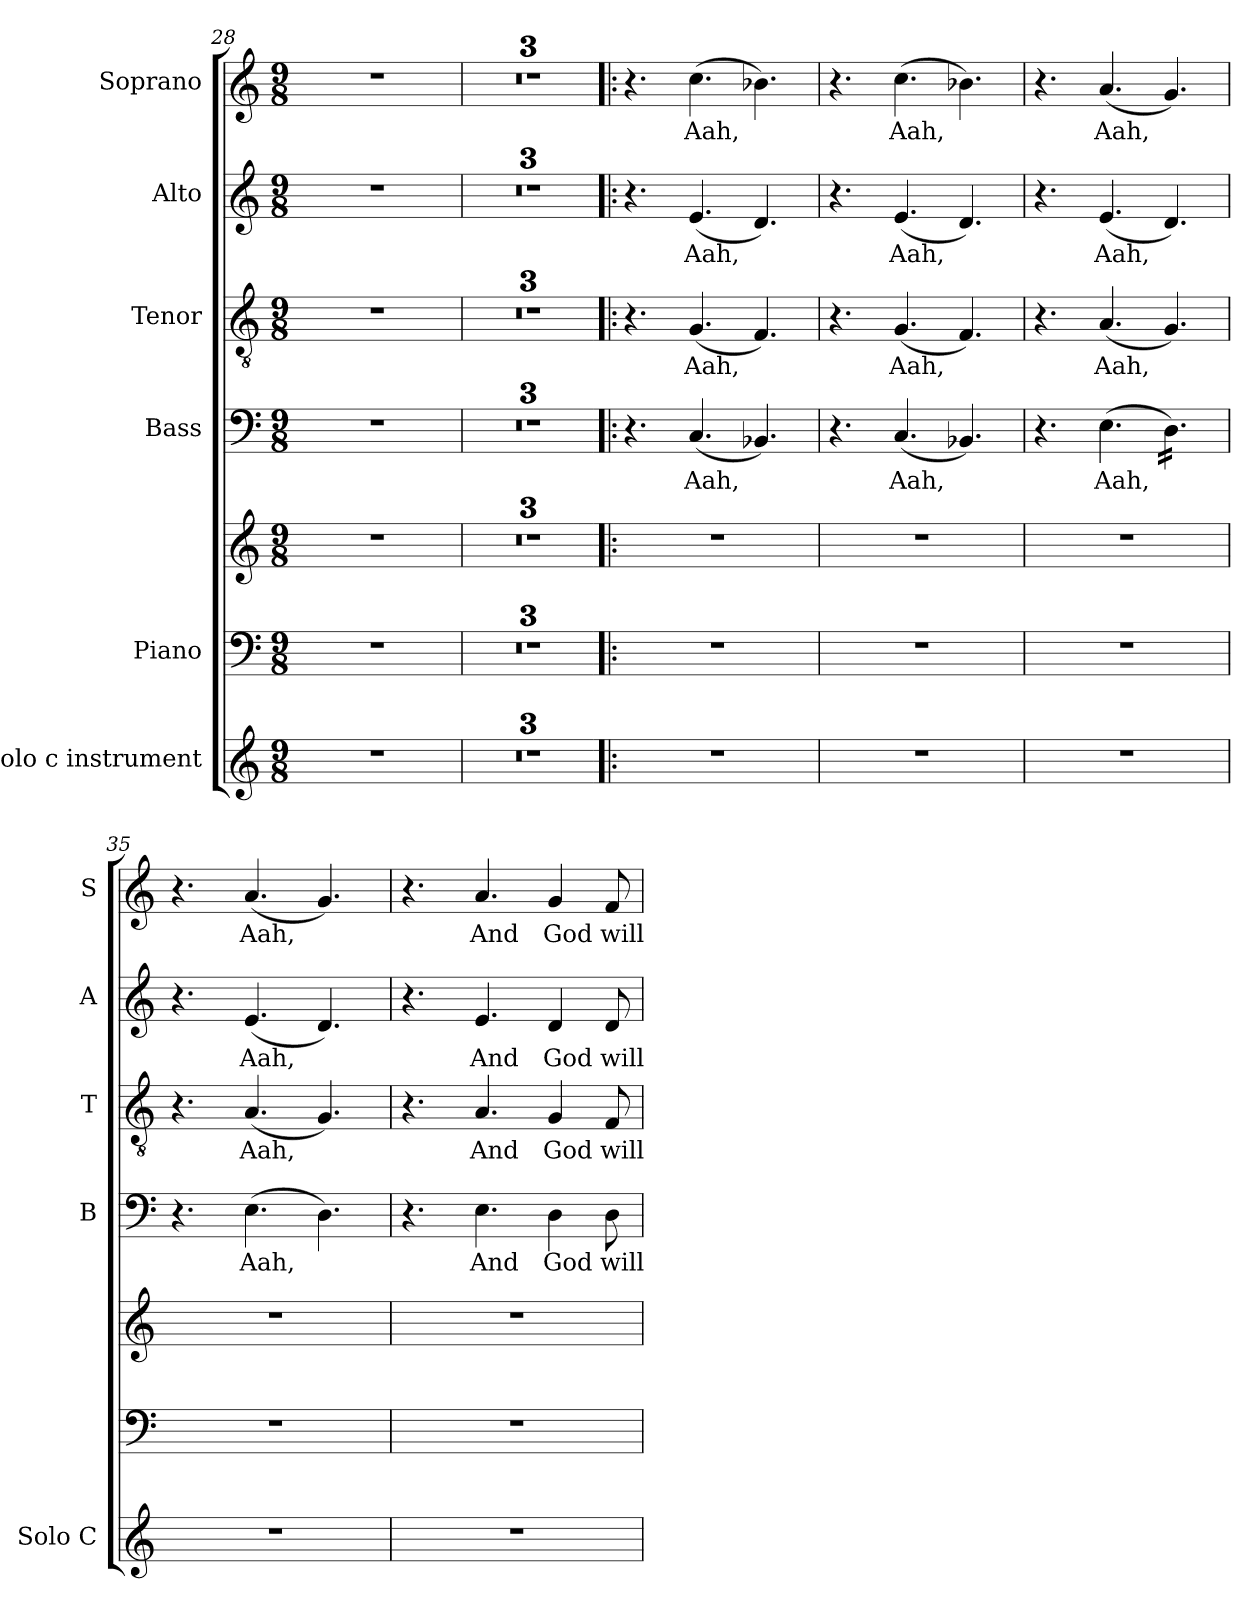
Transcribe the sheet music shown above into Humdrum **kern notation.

**kern	**kern	**kern	**kern	**text	**kern	**text	**kern	**text	**kern	**text
*part6	*part5	*part5	*part4	*part4	*part3	*part3	*part2	*part2	*part1	*part1
*staff7	*staff6	*staff5	*staff4	*staff4	*staff3	*staff3	*staff2	*staff2	*staff1	*staff1
*I"Solo c instrument	*I"Piano	*	*I"Bass	*	*I"Tenor	*	*I"Alto	*	*I"Soprano	*
*I'Solo C	*	*	*I'B	*	*I'T	*	*I'A	*	*I'S	*
!!LO:PB:g=z
*clefG2	*clefF4	*clefG2	*clefF4	*	*clefGv2	*	*clefG2	*	*clefG2	*
*k[]	*k[]	*k[]	*k[]	*	*k[]	*	*k[]	*	*k[]	*
*C:	*C:	*C:	*C:	*	*C:	*	*C:	*	*C:	*
*M9/8	*M9/8	*M9/8	*M9/8	*	*M9/8	*	*M9/8	*	*M9/8	*
=28	=28	=28	=28	=28	=28	=28	=28	=28	=28	=28
!	!	!	!	!	!	!	!	!	!LO:TX:a:t=Moderato	!
*	*	*	*	*	*	*	*	*	*^	*
8%9r	8%9r	8%9r	8%9r	.	8%9r	.	8%9r	.	8%9r	4.ryy	.
*	*	*	*	*	*	*	*	*	*MM100	*	*
.	.	.	.	.	.	.	.	.	.	2.ryy	.
*	*	*	*	*	*	*	*	*	*v	*v	*
=29	=29	=29	=29	=29	=29	=29	=29	=29	=29	=29
8%9r	8%9r	8%9r	8%9r	.	8%9r	.	8%9r	.	8%9r	.
=30	=30	=30	=30	=30	=30	=30	=30	=30	=30	=30
8%9r	8%9r	8%9r	8%9r	.	8%9r	.	8%9r	.	8%9r	.
=31	=31	=31	=31	=31	=31	=31	=31	=31	=31	=31
8%9r	8%9r	8%9r	8%9r	.	8%9r	.	8%9r	.	8%9r	.
=32!|:	=32!|:	=32!|:	=32!|:	=32!|:	=32!|:	=32!|:	=32!|:	=32!|:	=32!|:	=32!|:
8%9r	8%9r	8%9r	4.r	.	4.r	.	4.r	.	4.r	.
!	!	!	!	!LO:LY:b	!	!LO:LY:b	!	!LO:LY:b	!	!LO:LY:b
.	.	.	(<4.C/	Aah,	(<4.G/	Aah,	(<4.e/	Aah,	(>4.cc\	Aah,
.	.	.	4.BB-X/)	.	4.F/)	.	4.d/)	.	4.b-X\)	.
=33	=33	=33	=33	=33	=33	=33	=33	=33	=33	=33
8%9r	8%9r	8%9r	4.r	.	4.r	.	4.r	.	4.r	.
!	!	!	!	!LO:LY:b	!	!LO:LY:b	!	!LO:LY:b	!	!LO:LY:b
.	.	.	(<4.C/	Aah,	(<4.G/	Aah,	(<4.e/	Aah,	(>4.cc\	Aah,
.	.	.	4.BB-X/)	.	4.F/)	.	4.d/)	.	4.b-X\)	.
=34	=34	=34	=34	=34	=34	=34	=34	=34	=34	=34
8%9r	8%9r	8%9r	4.r	.	4.r	.	4.r	.	4.r	.
!	!	!	!	!LO:LY:b	!	!LO:LY:b	!	!LO:LY:b	!	!LO:LY:b
.	.	.	(>4.E\	Aah,	(<4.A/	Aah,	(<4.e/	Aah,	(<4.a/	Aah,
*	*	*	*tremolo	*	*	*	*	*	*	*
.	.	.	16D\)LL	.	4.G/)	.	4.d/)	.	4.g/)	.
.	.	.	16D\)	.	.	.	.	.	.	.
.	.	.	16D\)	.	.	.	.	.	.	.
.	.	.	16D\)	.	.	.	.	.	.	.
.	.	.	16D\)	.	.	.	.	.	.	.
.	.	.	16D\)JJ	.	.	.	.	.	.	.
*	*	*	*Xtremolo	*	*	*	*	*	*	*
!!LO:LB:g=z
=35	=35	=35	=35	=35	=35	=35	=35	=35	=35	=35
8%9r	8%9r	8%9r	4.r	.	4.r	.	4.r	.	4.r	.
!	!	!	!	!LO:LY:b	!	!LO:LY:b	!	!LO:LY:b	!	!LO:LY:b
.	.	.	(>4.E\	Aah,	(<4.A/	Aah,	(<4.e/	Aah,	(<4.a/	Aah,
.	.	.	4.D\)	.	4.G/)	.	4.d/)	.	4.g/)	.
=36	=36	=36	=36	=36	=36	=36	=36	=36	=36	=36
8%9r	8%9r	8%9r	4.r	.	4.r	.	4.r	.	4.r	.
!	!	!	!	!LO:LY:b	!	!LO:LY:b	!	!LO:LY:b	!	!LO:LY:b
.	.	.	4.E\	And	4.A/	And	4.e/	And	4.a/	And
!	!	!	!	!LO:LY:b	!	!LO:LY:b	!	!LO:LY:b	!	!LO:LY:b
.	.	.	4D\	God	4G/	God	4d/	God	4g/	God
!	!	!	!	!LO:LY:b	!	!LO:LY:b	!	!LO:LY:b	!	!LO:LY:b
.	.	.	8D\	will	8F/	will	8d/	will	8f/	will
=	=	=	=	=	=	=	=	=	=	=
*-	*-	*-	*-	*-	*-	*-	*-	*-	*-	*-
